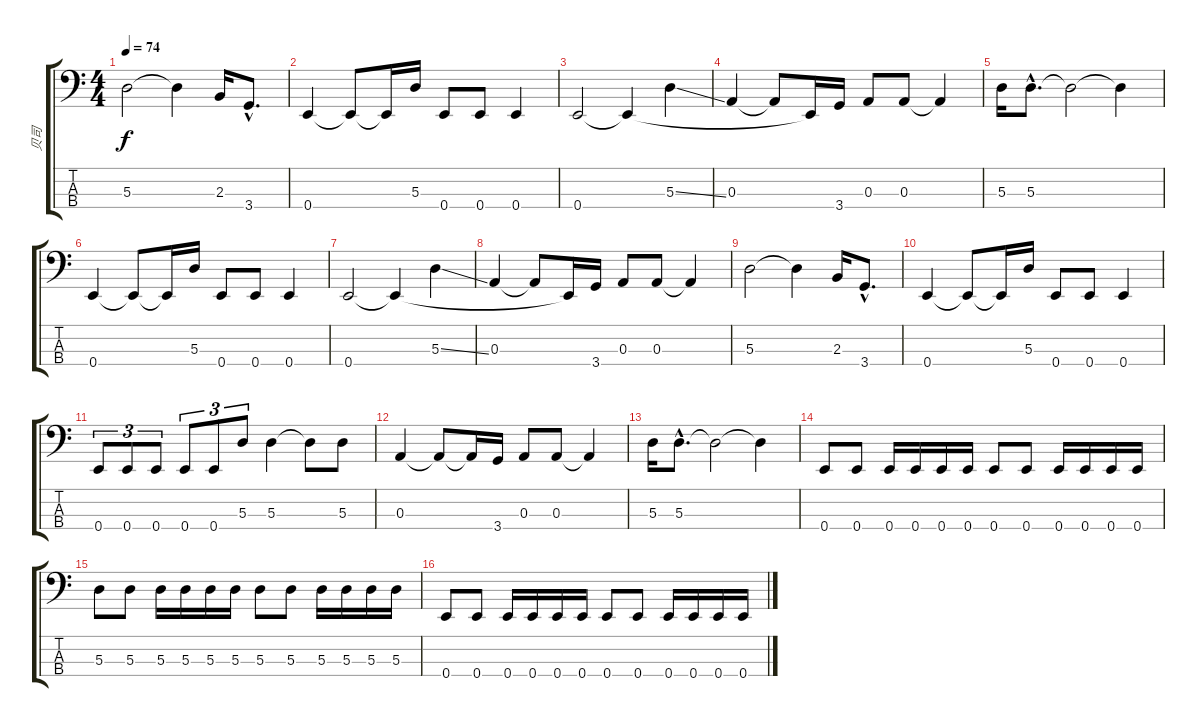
\track ("贝司" "贝司") {instrument electricbasspick}
\staff {score tabs}
\tuning (G2 D2 A1 E1) {hide}
\ts (4 4)
\tempo 74
\clef f4
\ks c
5.3.2{dy f} 5.3{t}.4 2.3.16 3.4{hac}.8{d} |
0.4.4 0.4{t}.8 0.4{t}.16 5.3.16 0.4.8 0.4.8 0.4.4 |
0.4.2 0.4{t}.4 5.3{ss}.4 |
0.3.4 0.3{t}.8 0.4{t}.16 3.4.16 0.3.8 0.3.8 0.3{t}.4 |
5.3.16 5.3{hac}.8{d} 5.3{t}.2 5.3{t}.4 |
0.4.4 0.4{t}.8 0.4{t}.16 5.3.16 0.4.8 0.4.8 0.4.4 |
0.4.2 0.4{t}.4 5.3{ss}.4 |
0.3.4 0.3{t}.8 0.4{t}.16 3.4.16 0.3.8 0.3.8 0.3{t}.4 |
5.3.2 5.3{t}.4 2.3.16 3.4{hac}.8{d} |
0.4.4 0.4{t}.8 0.4{t}.16 5.3.16 0.4.8 0.4.8 0.4.4 |
0.4.8{tu (3 2)} 0.4.8{tu (3 2)} 0.4.8{tu (3 2)} 0.4.8{tu (3 2)} 0.4.8{tu (3 2)} 5.3.8{tu (3 2)} 5.3.4 5.3{t}.8 5.3.8 |
0.3.4 0.3{t}.8 0.3{t}.16 3.4.16 0.3.8 0.3.8 0.3{t}.4 |
5.3.16 5.3{hac}.8{d} 5.3{t}.2 5.3{t}.4 |
0.4.8 0.4.8 0.4.16 0.4.16 0.4.16 0.4.16 0.4.8 0.4.8 0.4.16 0.4.16 0.4.16 0.4.16 |
5.3.8 5.3.8 5.3.16 5.3.16 5.3.16 5.3.16 5.3.8 5.3.8 5.3.16 5.3.16 5.3.16 5.3.16 |
0.4.8 0.4.8 0.4.16 0.4.16 0.4.16 0.4.16 0.4.8 0.4.8 0.4.16 0.4.16 0.4.16 0.4.16
